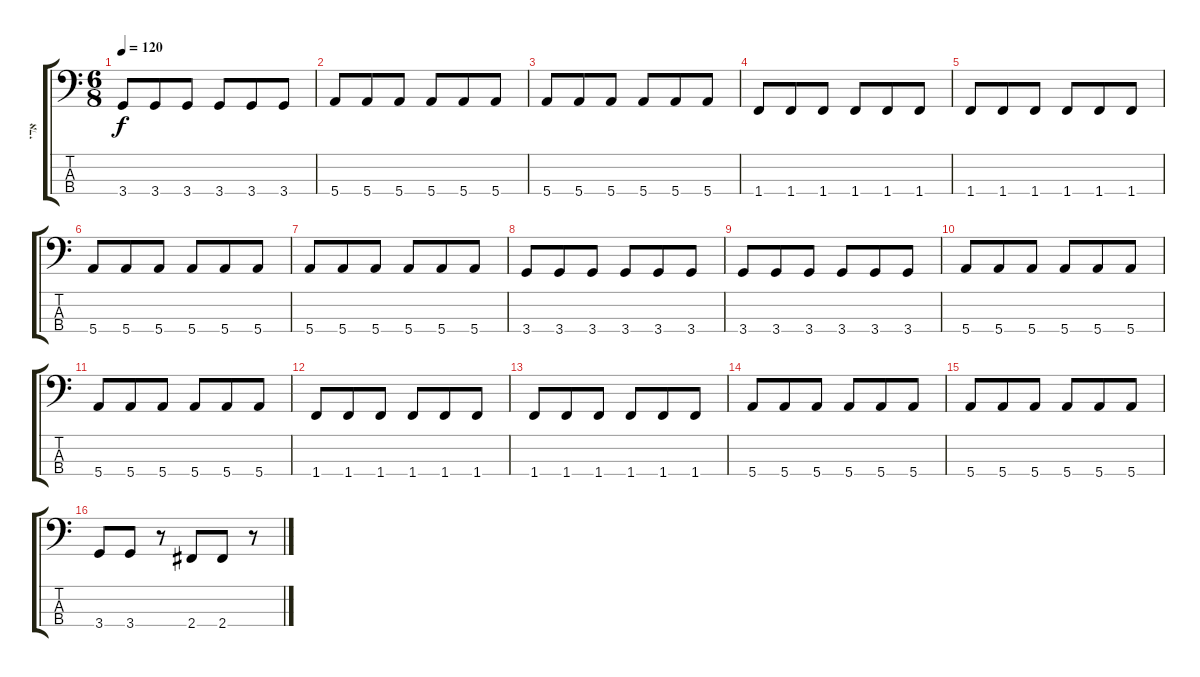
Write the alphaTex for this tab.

\track ("אדי" "אדי") {instrument electricbassfinger}
\staff {score tabs}
\tuning (G2 D2 A1 E1) {hide}
\ts (6 8)
\tempo 120
\clef f4
\ks c
3.4.8{dy f} 3.4.8 3.4.8 3.4.8 3.4.8 3.4.8 |
5.4.8 5.4.8 5.4.8 5.4.8 5.4.8 5.4.8 |
5.4.8 5.4.8 5.4.8 5.4.8 5.4.8 5.4.8 |
1.4.8 1.4.8 1.4.8 1.4.8 1.4.8 1.4.8 |
1.4.8 1.4.8 1.4.8 1.4.8 1.4.8 1.4.8 |
5.4.8 5.4.8 5.4.8 5.4.8 5.4.8 5.4.8 |
5.4.8 5.4.8 5.4.8 5.4.8 5.4.8 5.4.8 |
3.4.8 3.4.8 3.4.8 3.4.8 3.4.8 3.4.8 |
3.4.8 3.4.8 3.4.8 3.4.8 3.4.8 3.4.8 |
5.4.8 5.4.8 5.4.8 5.4.8 5.4.8 5.4.8 |
5.4.8 5.4.8 5.4.8 5.4.8 5.4.8 5.4.8 |
1.4.8 1.4.8 1.4.8 1.4.8 1.4.8 1.4.8 |
1.4.8 1.4.8 1.4.8 1.4.8 1.4.8 1.4.8 |
5.4.8 5.4.8 5.4.8 5.4.8 5.4.8 5.4.8 |
5.4.8 5.4.8 5.4.8 5.4.8 5.4.8 5.4.8 |
3.4.8 3.4.8 r.8 2.4.8 2.4.8 r.8
